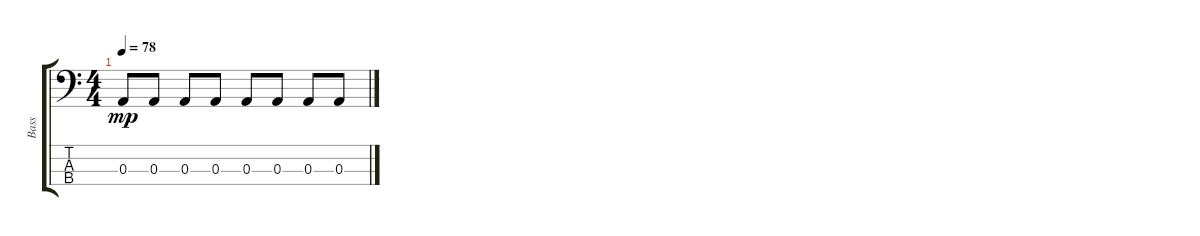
\track ("Bass" "Bass") {instrument electricbassfinger}
\staff {score tabs}
\tuning (G2 D2 A1 E1) {hide}
\ts (4 4)
\tempo 78
\clef f4
\ks c
0.3.8{dy mp} 0.3.8 0.3.8 0.3.8 0.3.8 0.3.8 0.3.8 0.3.8
